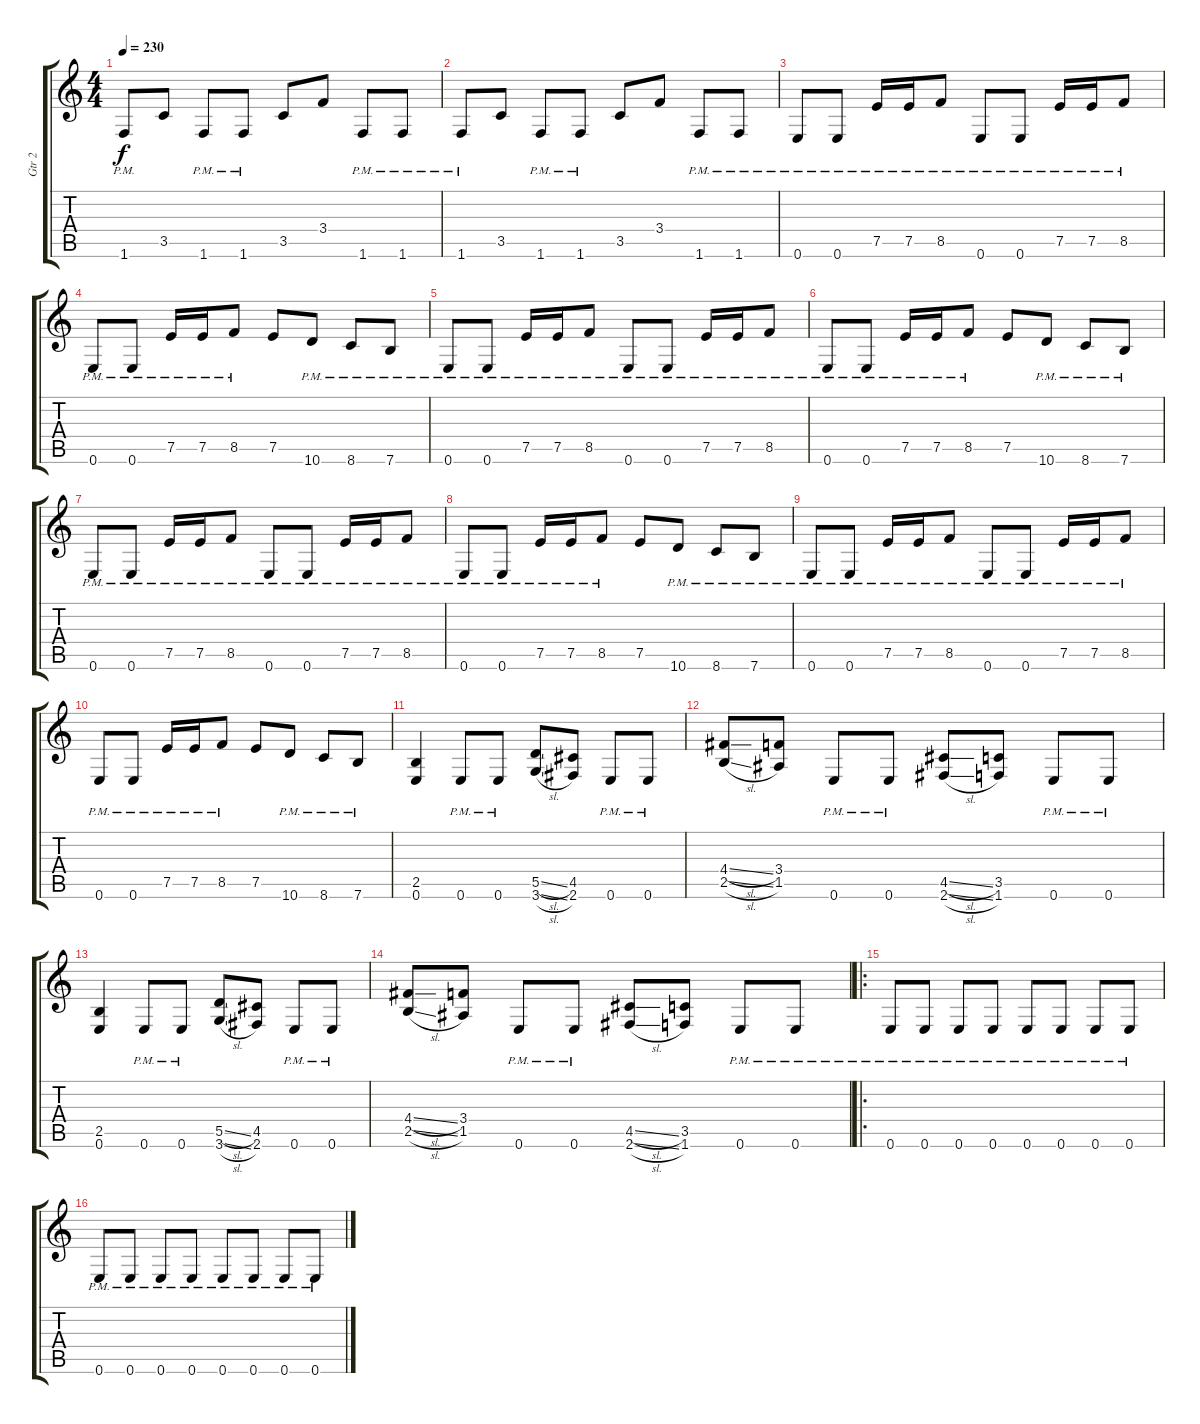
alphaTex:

\track ("Gtr 2" "Gtr 2") {instrument overdrivenguitar}
\staff {score tabs}
\tuning (E4 B3 G3 D3 A2 E2) {hide}
\ts (4 4)
\tempo 230
\clef g2
\ks c
1.6{pm}.8{dy f} 3.5.8 1.6{pm}.8 1.6{pm}.8 3.5.8 3.4.8 1.6{pm}.8 1.6{pm}.8 |
1.6{pm}.8 3.5.8 1.6{pm}.8 1.6{pm}.8 3.5.8 3.4.8 1.6{pm}.8 1.6{pm}.8 |
0.6{pm}.8 0.6{pm}.8 7.5{pm}.16 7.5{pm}.16 8.5{pm}.8 0.6{pm}.8 0.6{pm}.8 7.5{pm}.16 7.5{pm}.16 8.5{pm}.8 |
0.6{pm}.8 0.6{pm}.8 7.5{pm}.16 7.5{pm}.16 8.5{pm}.8 7.5.8 10.6{pm}.8 8.6{pm}.8 7.6{pm}.8 |
0.6{pm}.8 0.6{pm}.8 7.5{pm}.16 7.5{pm}.16 8.5{pm}.8 0.6{pm}.8 0.6{pm}.8 7.5{pm}.16 7.5{pm}.16 8.5{pm}.8 |
0.6{pm}.8 0.6{pm}.8 7.5{pm}.16 7.5{pm}.16 8.5{pm}.8 7.5.8 10.6{pm}.8 8.6{pm}.8 7.6{pm}.8 |
0.6{pm}.8 0.6{pm}.8 7.5{pm}.16 7.5{pm}.16 8.5{pm}.8 0.6{pm}.8 0.6{pm}.8 7.5{pm}.16 7.5{pm}.16 8.5{pm}.8 |
0.6{pm}.8 0.6{pm}.8 7.5{pm}.16 7.5{pm}.16 8.5{pm}.8 7.5.8 10.6{pm}.8 8.6{pm}.8 7.6{pm}.8 |
0.6{pm}.8 0.6{pm}.8 7.5{pm}.16 7.5{pm}.16 8.5{pm}.8 0.6{pm}.8 0.6{pm}.8 7.5{pm}.16 7.5{pm}.16 8.5{pm}.8 |
0.6{pm}.8 0.6{pm}.8 7.5{pm}.16 7.5{pm}.16 8.5{pm}.8 7.5.8 10.6{pm}.8 8.6{pm}.8 7.6{pm}.8 |
(2.5 0.6).4 0.6{pm}.8 0.6{pm}.8 (5.5{sl} 3.6{sl}).8 (4.5 2.6).8 0.6{pm}.8 0.6{pm}.8 |
(4.4{sl} 2.5{sl}).8 (3.4 1.5).8 0.6{pm}.8 0.6{pm}.8 (4.5{sl} 2.6{sl}).8 (3.5 1.6).8 0.6{pm}.8 0.6{pm}.8 |
(2.5 0.6).4 0.6{pm}.8 0.6{pm}.8 (5.5{sl} 3.6{sl}).8 (4.5 2.6).8 0.6{pm}.8 0.6{pm}.8 |
(4.4{sl} 2.5{sl}).8 (3.4 1.5).8 0.6{pm}.8 0.6{pm}.8 (4.5{sl} 2.6{sl}).8 (3.5 1.6).8 0.6{pm}.8 0.6{pm}.8 |
\ro
0.6{pm}.8 0.6{pm}.8 0.6{pm}.8 0.6{pm}.8 0.6{pm}.8 0.6{pm}.8 0.6{pm}.8 0.6{pm}.8 |
0.6{pm}.8 0.6{pm}.8 0.6{pm}.8 0.6{pm}.8 0.6{pm}.8 0.6{pm}.8 0.6{pm}.8 0.6{pm}.8
